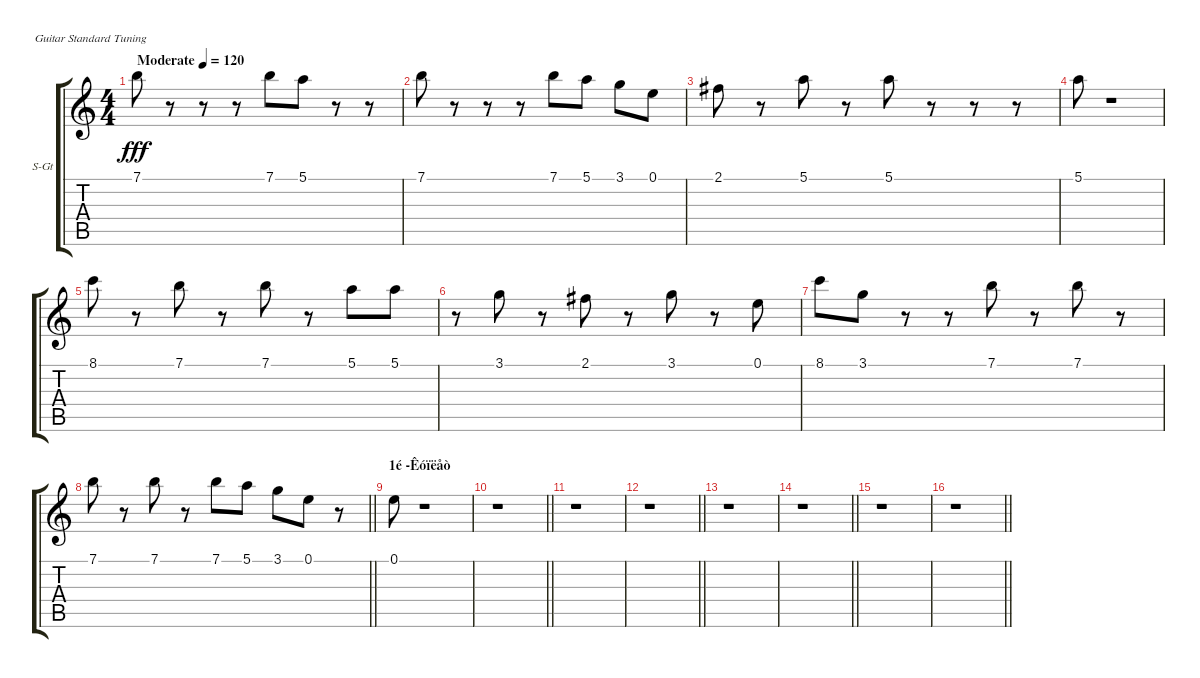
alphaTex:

\bracketExtendMode groupsimilarinstruments
\firstSystemTrackNameOrientation horizontal
\otherSystemsTrackNameOrientation horizontal
\track ("Äîðîæêà 1" "S-Gt") {instrument synthbrass1}
\staff {score tabs}
\tuning (E4 B3 G3 D3 A2 E2)
\displaytranspose 12
\ts (4 4)
\beaming (8 2 2 2 2)
\tempo (120 "Moderate")
\clef g2
\ks c
7.1.8{dy fff instrument synthbrass1} r.8 r.8 r.8 7.1.8 5.1.8 r.8 r.8 |
7.1.8 r.8 r.8 r.8 7.1.8 5.1.8 3.1.8 0.1.8 |
2.1.8 r.8 5.1.8 r.8 5.1.8 r.8 r.8 r.8 |
5.1.8 r.1 |
8.1.8 r.8 7.1.8 r.8 7.1.8 r.8 5.1.8 5.1.8 |
r.8 3.1.8 r.8 2.1.8 r.8 3.1.8 r.8 0.1.8 |
8.1.8 3.1.8 r.8 r.8 7.1.8 r.8 7.1.8 r.8 |
\barLineRight lightlight
7.1.8 r.8 7.1.8 r.8 7.1.8 5.1.8 3.1.8 0.1.8 r.8 |
\section ("" "1é -Êóïëåò")
0.1.8 r.1 |
\barLineRight lightlight
r.1 |
r.1 |
\barLineRight lightlight
r.1 |
r.1 |
\barLineRight lightlight
r.1 |
r.1 |
\barLineRight lightlight
r.1
